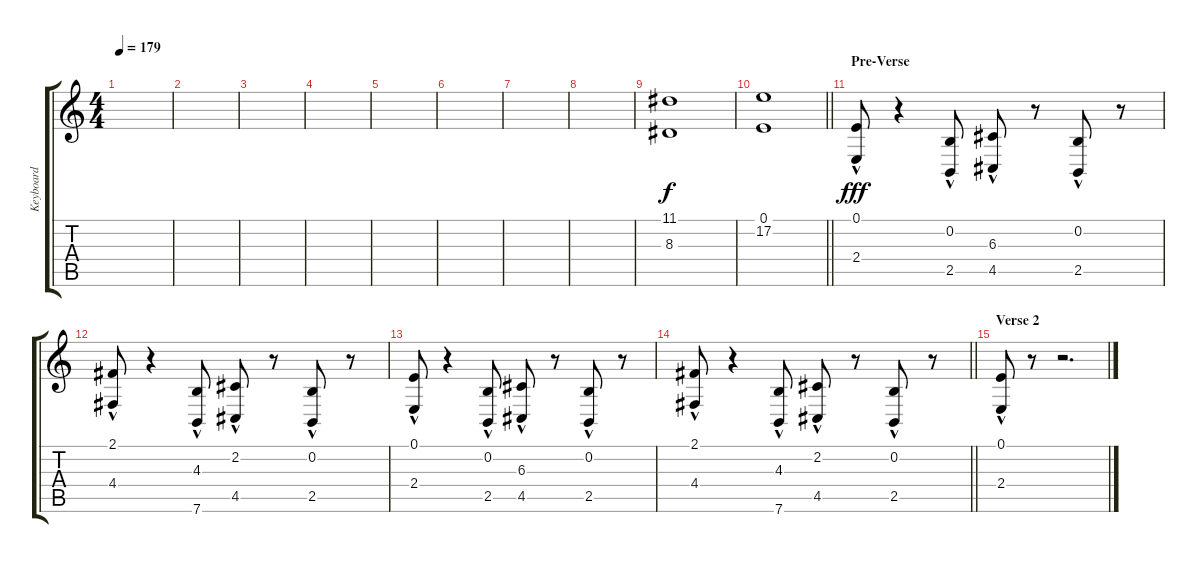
\track ("Keyboard" "Keyboard") {instrument brasssection}
\staff {score tabs}
\tuning (E4 B3 G3 D3 A2 E2) {hide}
\ts (4 4)
\tempo 179
\clef g2
\ks c
|
|
|
|
|
|
|
|
(11.1 8.3).1{dy f volume 12 instrument brasssection} |
\barLineRight lightlight
(0.1 17.2).1 |
\section ("" "Pre-Verse")
(0.1{hac} 2.4{hac}).8{dy fff volume 16 instrument choiraahs} r.4 (0.2{hac} 2.5{hac}).8 (6.3{hac} 4.5{hac}).8 r.8 (0.2{hac} 2.5{hac}).8 r.8 |
(2.1{hac} 4.4{hac}).8 r.4 (4.3{hac} 7.6{hac}).8 (2.2{hac} 4.5{hac}).8 r.8 (0.2{hac} 2.5{hac}).8 r.8 |
(0.1{hac} 2.4{hac}).8 r.4 (0.2{hac} 2.5{hac}).8 (6.3{hac} 4.5{hac}).8 r.8 (0.2{hac} 2.5{hac}).8 r.8 |
\barLineRight lightlight
(2.1{hac} 4.4{hac}).8 r.4 (4.3{hac} 7.6{hac}).8 (2.2{hac} 4.5{hac}).8 r.8 (0.2{hac} 2.5{hac}).8 r.8 |
\section ("" "Verse 2")
(0.1{hac} 2.4{hac}).8 r.8 r.2{d}
